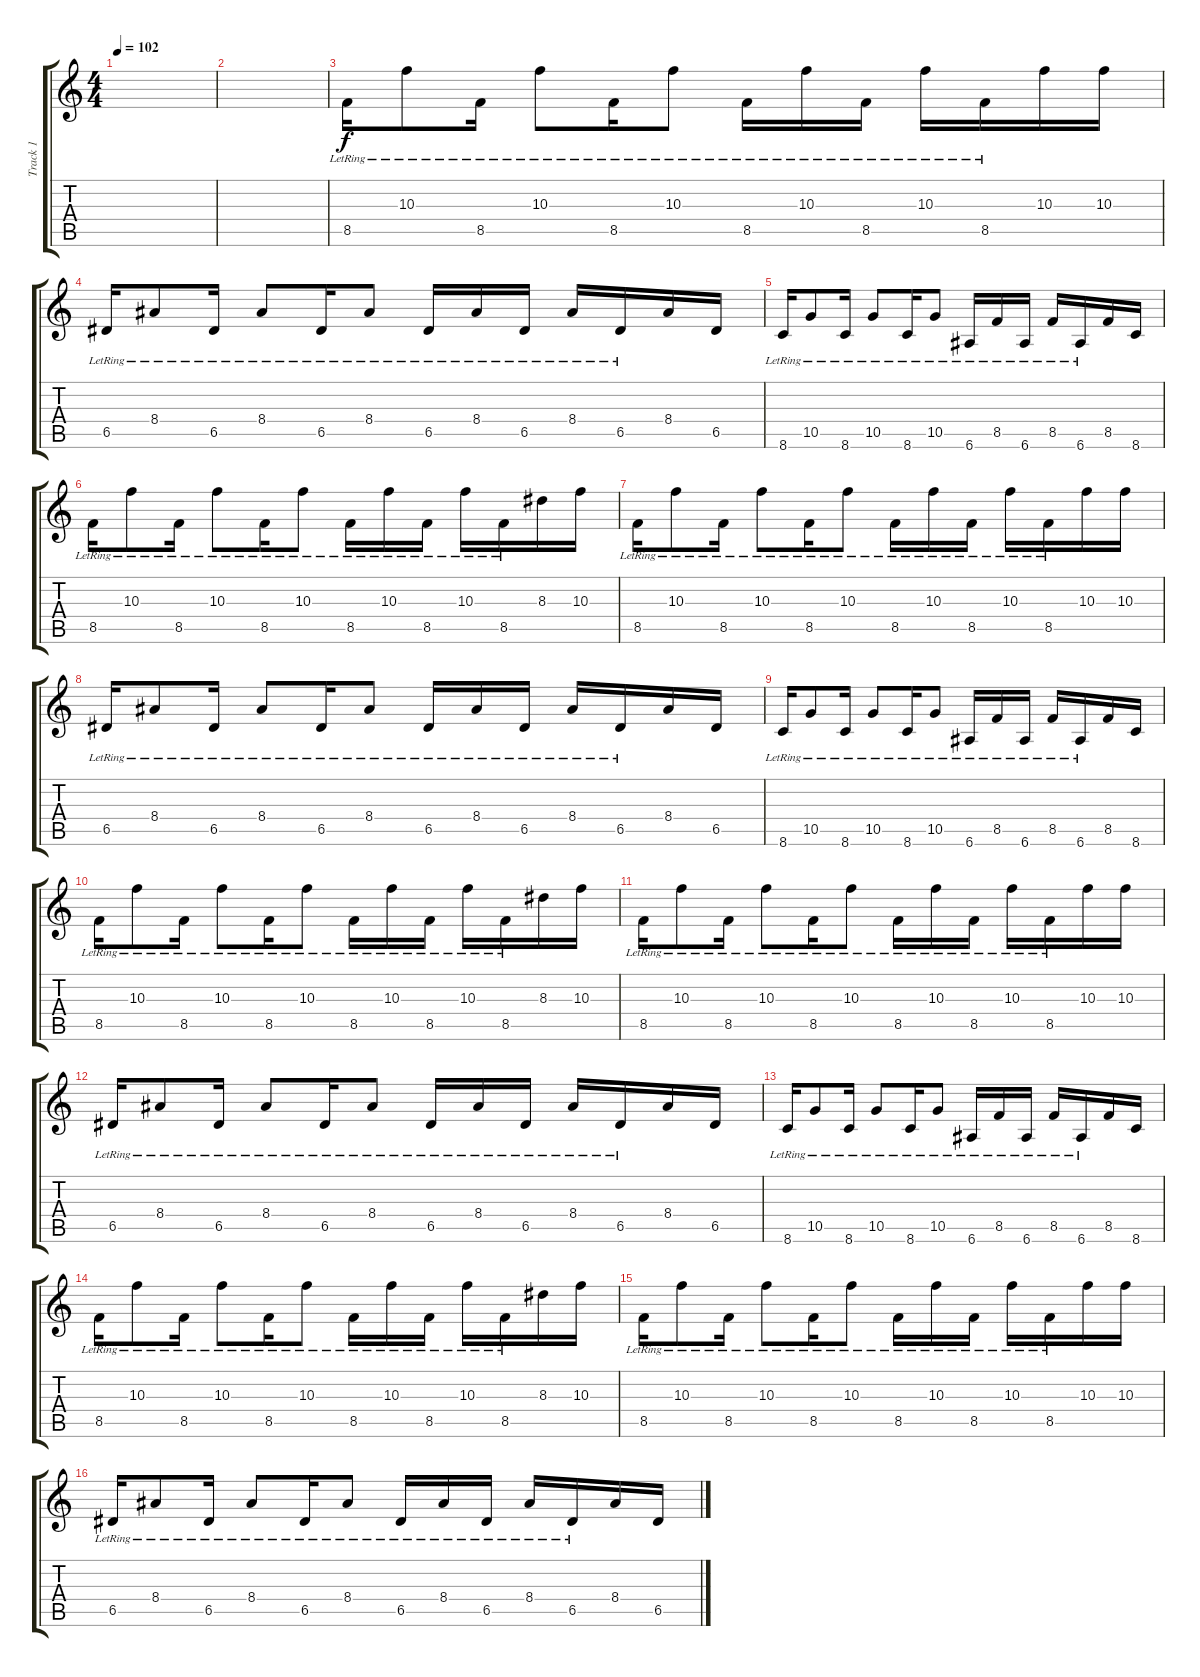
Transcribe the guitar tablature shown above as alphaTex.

\track ("Track 1" "Track 1") {instrument overdrivenguitar}
\staff {score tabs}
\tuning (E4 B3 G3 D3 A2 E2) {hide}
\ts (4 4)
\tempo 102
\clef g2
\ks c
|
|
8.5{lr}.16 10.3{lr}.8 8.5{lr}.16 10.3{lr}.8 8.5{lr}.16 10.3{lr}.8 8.5{lr}.16 10.3{lr}.16 8.5{lr}.16 10.3{lr}.16 8.5{lr}.16 10.3.16 10.3.16 |
6.5{lr}.16 8.4{lr}.8 6.5{lr}.16 8.4{lr}.8 6.5{lr}.16 8.4{lr}.8 6.5{lr}.16 8.4{lr}.16 6.5{lr}.16 8.4{lr}.16 6.5{lr}.16 8.4.16 6.5.16 |
8.6{lr}.16 10.5{lr}.8 8.6{lr}.16 10.5{lr}.8 8.6{lr}.16 10.5{lr}.8 6.6{lr}.16 8.5{lr}.16 6.6{lr}.16 8.5{lr}.16 6.6{lr}.16 8.5.16 8.6.16 |
8.5{lr}.16 10.3{lr}.8 8.5{lr}.16 10.3{lr}.8 8.5{lr}.16 10.3{lr}.8 8.5{lr}.16 10.3{lr}.16 8.5{lr}.16 10.3{lr}.16 8.5{lr}.16 8.3.16 10.3.16 |
8.5{lr}.16 10.3{lr}.8 8.5{lr}.16 10.3{lr}.8 8.5{lr}.16 10.3{lr}.8 8.5{lr}.16 10.3{lr}.16 8.5{lr}.16 10.3{lr}.16 8.5{lr}.16 10.3.16 10.3.16 |
6.5{lr}.16 8.4{lr}.8 6.5{lr}.16 8.4{lr}.8 6.5{lr}.16 8.4{lr}.8 6.5{lr}.16 8.4{lr}.16 6.5{lr}.16 8.4{lr}.16 6.5{lr}.16 8.4.16 6.5.16 |
8.6{lr}.16 10.5{lr}.8 8.6{lr}.16 10.5{lr}.8 8.6{lr}.16 10.5{lr}.8 6.6{lr}.16 8.5{lr}.16 6.6{lr}.16 8.5{lr}.16 6.6{lr}.16 8.5.16 8.6.16 |
8.5{lr}.16 10.3{lr}.8 8.5{lr}.16 10.3{lr}.8 8.5{lr}.16 10.3{lr}.8 8.5{lr}.16 10.3{lr}.16 8.5{lr}.16 10.3{lr}.16 8.5{lr}.16 8.3.16 10.3.16 |
8.5{lr}.16 10.3{lr}.8 8.5{lr}.16 10.3{lr}.8 8.5{lr}.16 10.3{lr}.8 8.5{lr}.16 10.3{lr}.16 8.5{lr}.16 10.3{lr}.16 8.5{lr}.16 10.3.16 10.3.16 |
6.5{lr}.16 8.4{lr}.8 6.5{lr}.16 8.4{lr}.8 6.5{lr}.16 8.4{lr}.8 6.5{lr}.16 8.4{lr}.16 6.5{lr}.16 8.4{lr}.16 6.5{lr}.16 8.4.16 6.5.16 |
8.6{lr}.16 10.5{lr}.8 8.6{lr}.16 10.5{lr}.8 8.6{lr}.16 10.5{lr}.8 6.6{lr}.16 8.5{lr}.16 6.6{lr}.16 8.5{lr}.16 6.6{lr}.16 8.5.16 8.6.16 |
8.5{lr}.16 10.3{lr}.8 8.5{lr}.16 10.3{lr}.8 8.5{lr}.16 10.3{lr}.8 8.5{lr}.16 10.3{lr}.16 8.5{lr}.16 10.3{lr}.16 8.5{lr}.16 8.3.16 10.3.16 |
8.5{lr}.16 10.3{lr}.8 8.5{lr}.16 10.3{lr}.8 8.5{lr}.16 10.3{lr}.8 8.5{lr}.16 10.3{lr}.16 8.5{lr}.16 10.3{lr}.16 8.5{lr}.16 10.3.16 10.3.16 |
6.5{lr}.16 8.4{lr}.8 6.5{lr}.16 8.4{lr}.8 6.5{lr}.16 8.4{lr}.8 6.5{lr}.16 8.4{lr}.16 6.5{lr}.16 8.4{lr}.16 6.5{lr}.16 8.4.16 6.5.16
